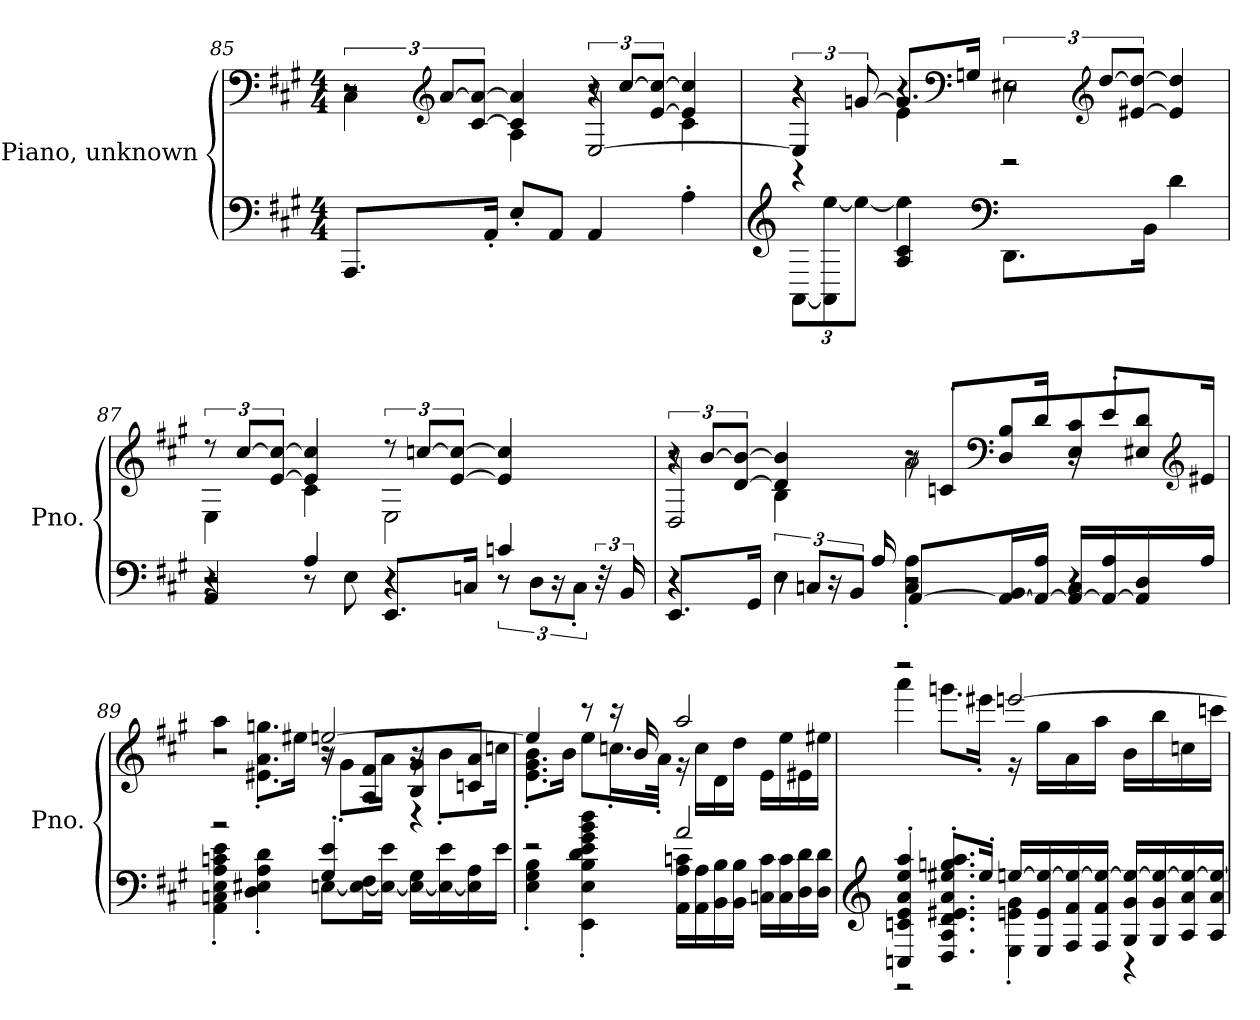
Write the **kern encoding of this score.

**kern	**kern
*part1	*part1
*staff2	*staff1
*I"Piano, unknown	*
*I'Pno.	*
*clefF4	*clefF4
*k[f#c#g#]	*k[f#c#g#]
*M4/4	*M4/4
=85	=85
*	*^
*	*	*^
8.AAA/L	12r	4C#\	2r
*	*clefG2	*	*
.	[12a/L	.	.
.	[12c#/ 12a/_J	.	.
16AA'/Jk	.	.	.
8E'/L	4c#/] 4a/]	4A\	.
8AA/J	.	.	.
4AA/	12r	4r	[2E/
.	[12cc#/L	.	.
.	[12e/ 12cc#/_J	.	.
4A'\	4e/] 4cc#/]	4c#\	.
!!LO:LB:g=z	!!	!!
=86	=86	=86	=86
*clefG2	*	*	*
*^	*	*	*
*	*Xbrackettup	*	*	*
4r	[12AA\L	6r	4r	4E/]
.	12AA\] [12ee\	.	.	.
.	12ee\J_	[12gn/	.	.
4A/' 4c#/'	4ee\]	8.g/L]	4e\	4r
*	*	*clefF4	*	*
.	.	16Gn/Jk	.	.
*clefF4	*	*	*	*
2r	8.DD\L	12r	2E#X\	2r
*	*	*clefG2	*	*
.	.	[12dd/L	.	.
.	.	[12e#X/ 12dd/_J	.	.
.	16BB\Jk	.	.	.
.	4d\	4e#/] 4dd/]	.	.
*	*	*	*v	*v
=87	=87	=87	=87
*	*^	*	*
2r	4r	4AA/	12r	4E\
.	.	.	[12cc#/L	.
.	.	.	[12e/ 12cc#/_J	.
.	8r	4A/	4e/] 4cc#/]	4c#\
.	8E\	.	.	.
4r	4r	8.EE/L	12r	2E\
.	.	.	[12ccn/L	.
.	.	.	[12e/ 12cc/_J	.
.	.	16Cn/Jk	.	.
*	*brackettup	*	*	*
4cn/	12r	8r	4e/] 4cc/]	.
.	12D\L	.	.	.
.	.	16r	.	.
.	12C'\J	.	.	.
.	.	48r	.	.
.	.	24BB/	.	.
!!LO:PB:g=z
=88	=88	=88	=88	=88
*	*	*	*	*^
4r	4r	8.EE/L	12r	4r	2D/
.	.	.	[12b/L	.	.
.	.	.	[12d/ 12b/_J	.	.
.	.	16GG#/Jk	.	.	.
8r	4E\	12r	4d/] 4b/]	4B\	.
.	.	12Cn/L	.	.	.
16r	.	.	.	.	.
.	.	12BB/J	.	.	.
16A/	.	.	.	.	.
2r	4C\' 4A\'	[8AA/L	16r	2a\	8r
.	.	.	8cn'/L	.	.
*	*	*	*clefF4	*	*
.	.	16AA/_ 16BB/L	.	.	8D/ 8B/L
.	.	16AA/_ 16A/JJ	16d/Jk	.	.
.	4r	16AA/_ 16C/LL	16r	.	8E/ 8c/
.	.	16AA/_ 16A/	8e'/L	.	.
.	.	16AA/] 16D/	.	.	8E#X/ 8d/J
*	*	*	*clefG2	*	*
.	.	16A/JJ	16e#X/Jk	.	.
*	*v	*v	*	*	*
=89	=89	=89	=89	=89
2r	4AA\' 4Cn\' 4E\' 4A\' 4cn\' 4e\'	2r	4aa\	2r
.	4D\' 4E#X\' 4A\' 4d\'	.	8.e#X\' 8.a\' 8.ggn\'L	.
.	.	.	16ee#X\Jk	.
4G#/' 4e/'	[8En\L	[2een/	16r	8r
.	.	.	8g#'\L	.
.	16E\_ 16F#\L	.	.	8A/ 8f#/L
.	16E\_ 16e\JJ	.	16a\Jk	.
4r	16E\_ 16G#\LL	.	16r	8B/ 8g#/
.	16E\_ 16e\	.	8b'\L	.
.	16E\] 16A\	.	.	8cn/ 8a/J
.	16e\JJ	.	16ccn\Jk	.
*	*	*	*v	*v
!!LO:LB:g=z
=90	=90	=90	=90
2r	4E\' 4G#\' 4B\'	4ee/]	8.e\' 8.g#\' 8.b\'L
.	.	.	16b\Jk
.	4EE\' 4E\' 4B\' 4d\' 4e\' 4g#\' 4b\' 4dd\'	8r	8ee\L
.	.	16r	16.ccn'\L
.	.	16b/	.
.	.	.	32a'\JJk
2a/	16AA\ 16A\ 16cn\LL	2aa/	16r
.	16AA\ 16A\	.	16cc\LL
.	16BB\ 16B\	.	16d\
.	16BB\ 16B\JJ	.	16dd\JJ
.	16Cn\ 16c\LL	.	16e\LL
.	16C\ 16c\	.	16ee\
.	16D\ 16d\	.	16e#X\
.	16D\ 16d\JJ	.	16ee#X\JJ
=91	=91	=91	=91
*clefG2	*	*	*
4Cn/' 4cn/' 4e/' 4a/' 4ee/' 4aa/'	2r	2r	4aaa\
8.D/' 8.A/' 8.d/' 8.e#X/' 8.a/' 8.ee#X/' 8.ggn/' 8.aa/'L	.	.	8.gggn\L
16ee#'/Jk	.	.	16eee#X'\Jk
[16een/LL	4E\' 4en\' 4g#\'	[2eeen/	16r
16E/ 16e/ 16ee/_	.	.	16gg#\LL
16F#/ 16f#/ 16ee/_	.	.	16a\
16F#/ 16f#/ 16ee/_JJ	.	.	16aa\JJ
16G#/ 16g#/ 16ee/_LL	4r	.	16b\LL
16G#/ 16g#/ 16ee/_	.	.	16bb\
16A/ 16a/ 16ee/_	.	.	16ccn\
16A/ 16a/ 16ee/_JJ	.	.	16cccn\JJ
*v	*v	*	*
*	*v	*v
=	=
*-	*-
